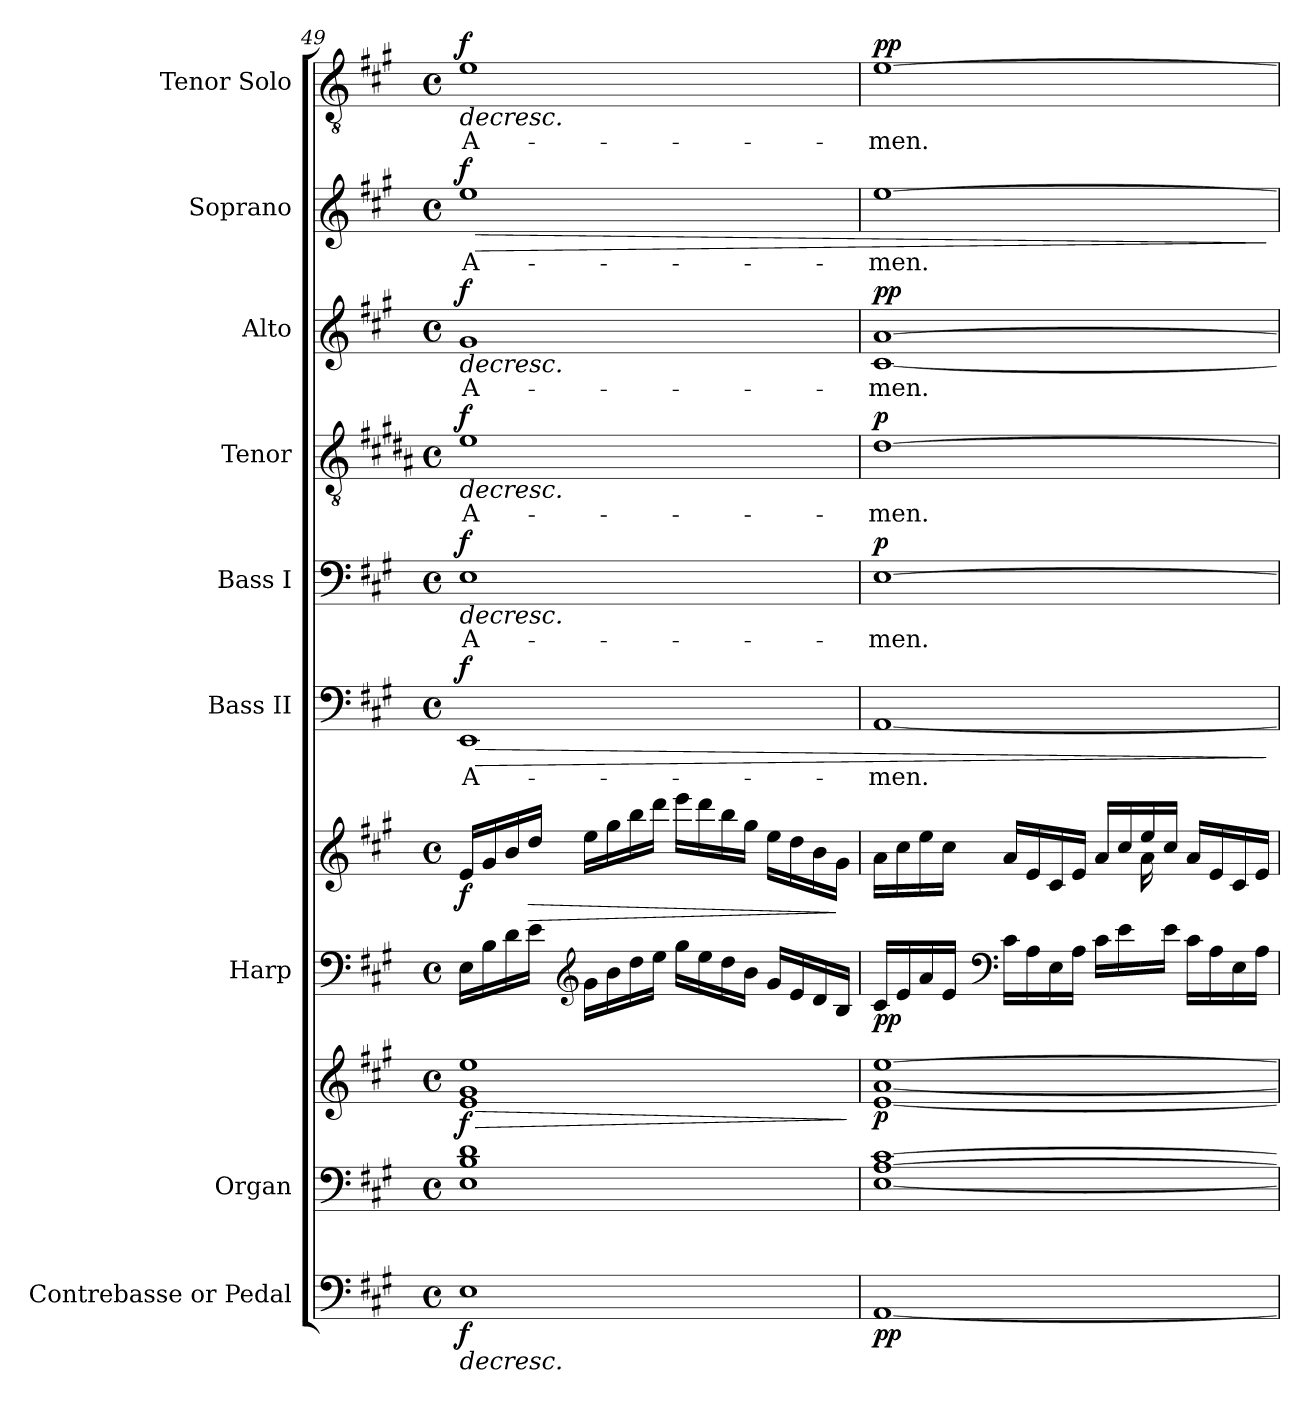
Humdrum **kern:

**kern	**dynam	**kern	**kern	**dynam	**kern	**kern	**dynam	**kern	**text	**dynam	**kern	**text	**dynam	**kern	**text	**dynam	**kern	**text	**dynam	**kern	**text	**dynam	**kern	**text	**dynam
*part9	*part9	*part8	*part8	*part8	*part7	*part7	*part7	*part6	*part6	*part6	*part5	*part5	*part5	*part4	*part4	*part4	*part3	*part3	*part3	*part2	*part2	*part2	*part1	*part1	*part1
*staff11	*staff11	*staff10	*staff9	*staff9/10	*staff8	*staff7	*staff7/8	*staff6	*staff6	*staff6	*staff5	*staff5	*staff5	*staff4	*staff4	*staff4	*staff3	*staff3	*staff3	*staff2	*staff2	*staff2	*staff1	*staff1	*staff1
*I"Contrebasse  or Pedal	*	*I"Organ	*	*	*I"Harp	*	*	*I"Bass II	*	*	*I"Bass I	*	*	*I"Tenor	*	*	*I"Alto	*	*	*I"Soprano	*	*	*I"Tenor Solo	*	*
*	*	*	*	*	*I'Hp	*	*	*I'B-II	*	*	*I'B-I	*	*	*I'T.	*	*	*I'A.	*	*	*I'S.	*	*	*I'Ts	*	*
!!LO:PB:g=z
*clefF4	*	*clefF4	*clefG2	*	*clefF4	*clefG2	*	*clefF4	*	*	*clefF4	*	*	*clefGv2	*	*	*clefG2	*	*	*clefG2	*	*	*clefGv2	*	*
*	*	*	*	*	*	*	*	*	*	*	*	*	*	*ITrd1c2	*	*	*	*	*	*	*	*	*	*	*
*k[f#c#g#]	*	*k[f#c#g#]	*k[f#c#g#]	*	*k[f#c#g#]	*k[f#c#g#]	*	*k[f#c#g#]	*	*	*k[f#c#g#]	*	*	*k[f#c#g#]	*	*	*k[f#c#g#]	*	*	*k[f#c#g#]	*	*	*k[f#c#g#]	*	*
*A:	*	*A:	*A:	*	*A:	*A:	*	*A:	*	*	*A:	*	*	*A:	*	*	*A:	*	*	*A:	*	*	*A:	*	*
*M4/4	*	*M4/4	*M4/4	*	*M4/4	*M4/4	*	*M4/4	*	*	*M4/4	*	*	*M4/4	*	*	*M4/4	*	*	*M4/4	*	*	*M4/4	*	*
*met(c)	*	*met(c)	*met(c)	*	*met(c)	*met(c)	*	*met(c)	*	*	*met(c)	*	*	*met(c)	*	*	*met(c)	*	*	*met(c)	*	*	*met(c)	*	*
=49	=49	=49	=49	=49	=49	=49	=49	=49	=49	=49	=49	=49	=49	=49	=49	=49	=49	=49	=49	=49	=49	=49	=49	=49	=49
!	!LO:HP:b	!	!	!LO:HP:b	!	!	!	!	!	!	!	!	!	!	!	!	!	!	!	!	!	!	!	!	!
!	!LO:DY:n=1:b	!	!	!LO:HP:n=1:b	!	!	!	!	!LO:LY:b	!LO:HP:b	!	!LO:LY:b	!LO:HP:b	!	!LO:LY:b	!LO:HP:b	!	!LO:LY:b	!LO:HP:b	!	!LO:LY:b	!LO:HP:b	!	!LO:LY:b	!LO:HP:b
!	!	!	!	!LO:DY:n=1:b	!	!	!LO:DY:b	!	!	!LO:DY:n=1:a	!	!	!LO:DY:n=1:a	!	!	!LO:DY:n=1:a	!	!	!LO:DY:n=1:a	!	!	!LO:DY:n=1:a	!	!	!LO:DY:n=1:a
1E	> f	1E 1B 1d	1e 1g#i 1ee	> > f	16E\LL	16e/LL	f	1EE	A-	> f	1E	A-	> f	1d	A-	> f	1g#	A-	> f	1ee	A-	> f	1e	A-	> f
.	.	.	.	.	16B\	16g#/	.	.	.	.	.	.	.	.	.	.	.	.	.	.	.	.	.	.	.
.	.	.	.	.	16d\	16b/	.	.	.	.	.	.	.	.	.	.	.	.	.	.	.	.	.	.	.
!	!	!	!	!	!	!	!LO:HP:b	!	!	!	!	!	!	!	!	!	!	!	!	!	!	!	!	!	!
.	.	.	.	.	16e\JJ	16dd/JJ	>	.	.	.	.	.	.	.	.	.	.	.	.	.	.	.	.	.	.
*	*	*	*	*	*clefG2	*	*	*	*	*	*	*	*	*	*	*	*	*	*	*	*	*	*	*	*
.	.	.	.	.	16g#\LL	16ee\LL	.	.	.	.	.	.	.	.	.	.	.	.	.	.	.	.	.	.	.
.	.	.	.	.	16b\	16gg#\	.	.	.	.	.	.	.	.	.	.	.	.	.	.	.	.	.	.	.
.	.	.	.	.	16dd\	16bb\	.	.	.	.	.	.	.	.	.	.	.	.	.	.	.	.	.	.	.
.	.	.	.	.	16ee\JJ	16ddd\JJ	.	.	.	.	.	.	.	.	.	.	.	.	.	.	.	.	.	.	.
.	.	.	.	.	16gg#\LL	16eee\LL	.	.	.	.	.	.	.	.	.	.	.	.	.	.	.	.	.	.	.
.	.	.	.	.	16ee\	16ddd\	.	.	.	.	.	.	.	.	.	.	.	.	.	.	.	.	.	.	.
.	.	.	.	.	16dd\	16bb\	.	.	.	.	.	.	.	.	.	.	.	.	.	.	.	.	.	.	.
.	.	.	.	.	16b\JJ	16gg#\JJ	.	.	.	.	.	.	.	.	.	.	.	.	.	.	.	.	.	.	.
.	.	.	.	.	16g#/LL	16ee\LL	.	.	.	.	.	.	.	.	.	.	.	.	.	.	.	.	.	.	.
.	.	.	.	.	16e/	16dd\	.	.	.	.	.	.	.	.	.	.	.	.	.	.	.	.	.	.	.
.	.	.	.	.	16d/	16b\	.	.	.	.	.	.	.	.	.	.	.	.	.	.	.	.	.	.	.
.	.	.	.	.	16B/JJ	16g#\JJ	]	.	.	.	.	.	.	.	.	.	.	.	.	.	.	.	.	.	.
.	.	.	.	]	.	.	.	.	.	.	.	.	.	.	.	.	.	.	.	.	.	.	.	.	.
=50	=50	=50	=50	=50	=50	=50	=50	=50	=50	=50	=50	=50	=50	=50	=50	=50	=50	=50	=50	=50	=50	=50	=50	=50	=50
*	*	*	*	*	*	*^	*	*	*	*	*	*	*	*	*	*	*	*	*	*	*	*	*	*	*
!	!LO:DY:b	!	!	!LO:DY:b	!	!	!	!LO:DY:b=2	!	!LO:LY:b	!	!	!LO:LY:b	!	!	!LO:LY:b	!	!	!LO:LY:b	!	!	!LO:LY:b	!	!	!LO:LY:b	!
!	!	!	!	!	!	!	!	!LO:DY:n=1:b	!	!	!	!	!	!LO:DY:b	!	!	!LO:DY:b	!	!	!LO:DY:a	!	!	!	!	!	!
!	!	!	!	!	!	!	!	!	!	!	!	!	!	!	!	!	!	!	!	!LO:DY:n=1:b	!	!	!	!	!	!LO:DY:a
!	!	!	!	!	!	!	!	!	!	!	!	!	!	!	!	!	!	!	!	!	!	!	!	!	!	!LO:DY:n=1:b
[1AA	pp	[1E [1A [>1c#	[1e [1a [1ee	p	16c#/LL	16a\LL	8ryy	p p	[1AA	-men.	.	[1E	-men.	p	[1c#	-men.	p	[1c# [1a	-men.	p p	[1ee	-men.	.	[1e	-men.	p p
.	.	.	.	.	16e/	16cc#\	.	.	.	.	.	.	.	.	.	.	.	.	.	.	.	.	.	.	.	.
*	*	*	*	*	*	*v	*v	*	*	*	*	*	*	*	*	*	*	*	*	*	*	*	*	*	*	*
.	.	.	.	.	16a/	16ee\	.	.	.	.	.	.	.	.	.	.	.	.	.	.	.	.	.	.	.
.	.	.	.	.	16e/JJ	16cc#\JJ	.	.	.	.	.	.	.	.	.	.	.	.	.	.	.	.	.	.	.
*	*	*	*	*	*clefF4	*	*	*	*	*	*	*	*	*	*	*	*	*	*	*	*	*	*	*	*
.	.	.	.	.	16c#\LL	16a/LL	.	.	.	.	.	.	.	.	.	.	.	.	.	.	.	.	.	.	.
.	.	.	.	.	16A\	16e/	.	.	.	.	.	.	.	.	.	.	.	.	.	.	.	.	.	.	.
.	.	.	.	.	16E\	16c#/	.	.	.	.	.	.	.	.	.	.	.	.	.	.	.	.	.	.	.
.	.	.	.	.	16A\JJ	16e/JJ	.	.	.	.	.	.	.	.	.	.	.	.	.	.	.	.	.	.	.
.	.	.	.	.	16c#\LL	16a/LL	.	.	.	.	.	.	.	.	.	.	.	.	.	.	.	.	.	.	.
.	.	.	.	.	16e\	16cc#/	.	.	.	.	.	.	.	.	.	.	.	.	.	.	.	.	.	.	.
*	*	*	*	*	*	*^	*	*	*	*	*	*	*	*	*	*	*	*	*	*	*	*	*	*	*
.	.	.	.	.	16ryy	16ee/	16a\	.	.	.	.	.	.	.	.	.	.	.	.	.	.	.	.	.	.	.
.	.	.	.	.	16e\JJ	16cc#/JJ	4ryy	.	.	.	.	.	.	.	.	.	.	.	.	.	.	.	.	.	.	.
.	.	.	.	.	16c#\LL	16a/LL	.	.	.	.	.	.	.	.	.	.	.	.	.	.	.	.	.	.	.	.
.	.	.	.	.	16A\	16e/	.	.	.	.	.	.	.	.	.	.	.	.	.	.	.	.	.	.	.	.
.	.	.	.	.	16E\	16c#/	.	.	.	.	.	.	.	.	.	.	.	.	.	.	.	.	.	.	.	.
.	.	.	.	.	16A\JJ	16e/JJ	16ryy	.	.	.	.	.	.	.	.	.	.	.	.	.	.	.	.	.	.	.
*	*	*	*	*	*	*v	*v	*	*	*	*	*	*	*	*	*	*	*	*	*	*	*	*	*	*	*
.	]	.	.	]	.	.	.	.	.	]	.	.	]	.	.	]	.	.	]	.	.	]	.	.	]
=	=	=	=	=	=	=	=	=	=	=	=	=	=	=	=	=	=	=	=	=	=	=	=	=	=
*-	*-	*-	*-	*-	*-	*-	*-	*-	*-	*-	*-	*-	*-	*-	*-	*-	*-	*-	*-	*-	*-	*-	*-	*-	*-
